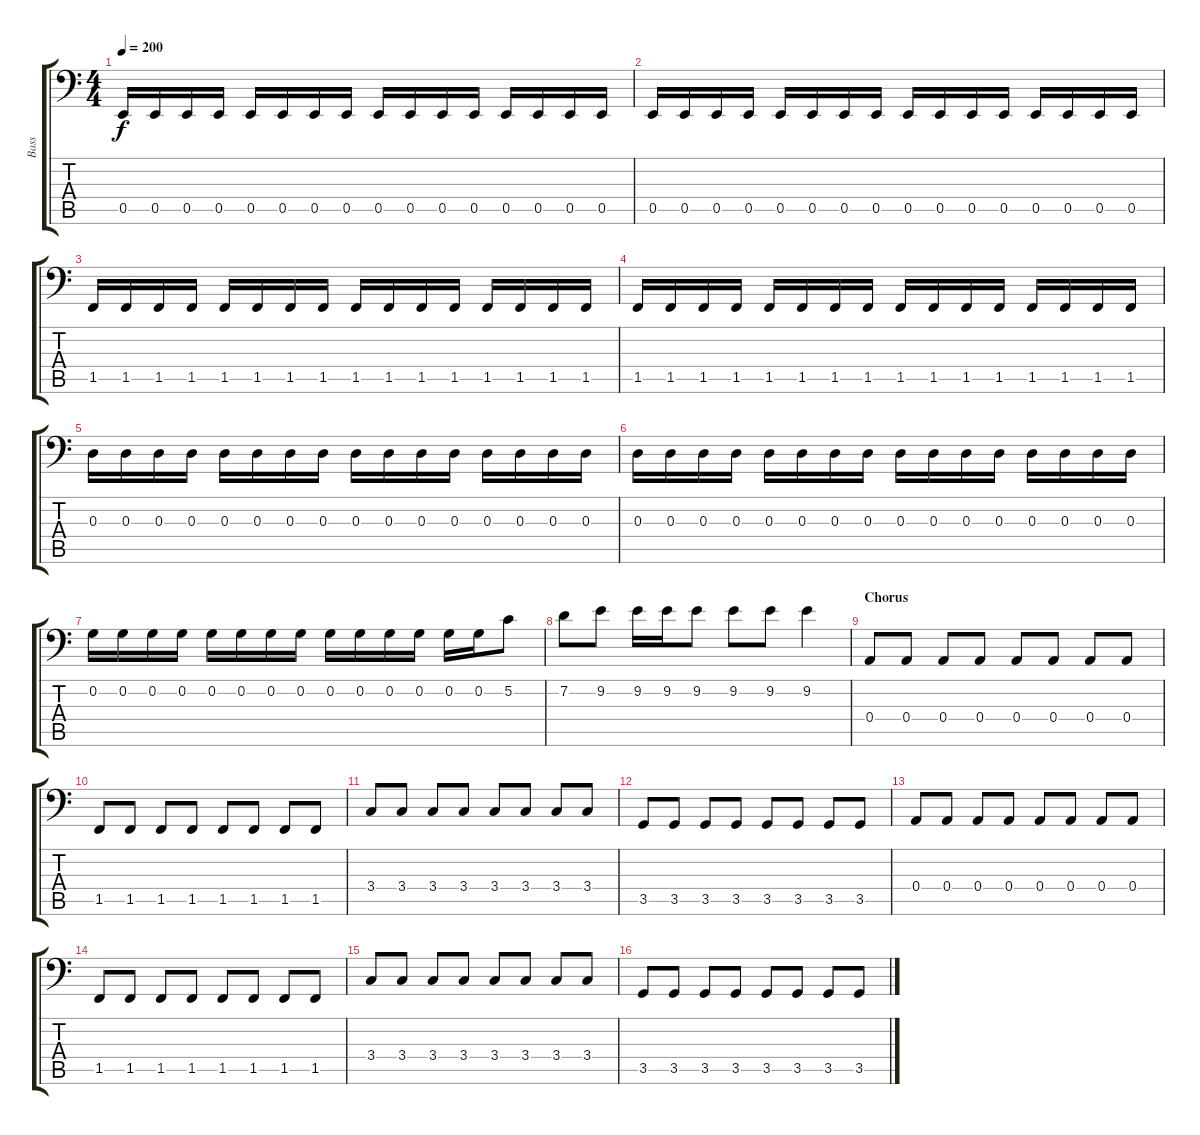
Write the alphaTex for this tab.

\track ("Bass" "Bass") {instrument electricbassfinger}
\staff {score tabs}
\tuning (C3 G2 D2 A1 E1 B0) {hide}
\ts (4 4)
\tempo 200
\clef f4
\ks c
0.5.16{dy f} 0.5.16 0.5.16 0.5.16 0.5.16 0.5.16 0.5.16 0.5.16 0.5.16 0.5.16 0.5.16 0.5.16 0.5.16 0.5.16 0.5.16 0.5.16 |
0.5.16 0.5.16 0.5.16 0.5.16 0.5.16 0.5.16 0.5.16 0.5.16 0.5.16 0.5.16 0.5.16 0.5.16 0.5.16 0.5.16 0.5.16 0.5.16 |
1.5.16 1.5.16 1.5.16 1.5.16 1.5.16 1.5.16 1.5.16 1.5.16 1.5.16 1.5.16 1.5.16 1.5.16 1.5.16 1.5.16 1.5.16 1.5.16 |
1.5.16 1.5.16 1.5.16 1.5.16 1.5.16 1.5.16 1.5.16 1.5.16 1.5.16 1.5.16 1.5.16 1.5.16 1.5.16 1.5.16 1.5.16 1.5.16 |
0.3.16 0.3.16 0.3.16 0.3.16 0.3.16 0.3.16 0.3.16 0.3.16 0.3.16 0.3.16 0.3.16 0.3.16 0.3.16 0.3.16 0.3.16 0.3.16 |
0.3.16 0.3.16 0.3.16 0.3.16 0.3.16 0.3.16 0.3.16 0.3.16 0.3.16 0.3.16 0.3.16 0.3.16 0.3.16 0.3.16 0.3.16 0.3.16 |
0.2.16 0.2.16 0.2.16 0.2.16 0.2.16 0.2.16 0.2.16 0.2.16 0.2.16 0.2.16 0.2.16 0.2.16 0.2.16 0.2.16 5.2.8 |
7.2.8 9.2.8 9.2.16 9.2.16 9.2.8 9.2.8 9.2.8 9.2.4 |
\section ("" "Chorus")
0.4.8 0.4.8 0.4.8 0.4.8 0.4.8 0.4.8 0.4.8 0.4.8 |
1.5.8 1.5.8 1.5.8 1.5.8 1.5.8 1.5.8 1.5.8 1.5.8 |
3.4.8 3.4.8 3.4.8 3.4.8 3.4.8 3.4.8 3.4.8 3.4.8 |
3.5.8 3.5.8 3.5.8 3.5.8 3.5.8 3.5.8 3.5.8 3.5.8 |
0.4.8 0.4.8 0.4.8 0.4.8 0.4.8 0.4.8 0.4.8 0.4.8 |
1.5.8 1.5.8 1.5.8 1.5.8 1.5.8 1.5.8 1.5.8 1.5.8 |
3.4.8 3.4.8 3.4.8 3.4.8 3.4.8 3.4.8 3.4.8 3.4.8 |
3.5.8 3.5.8 3.5.8 3.5.8 3.5.8 3.5.8 3.5.8 3.5.8
